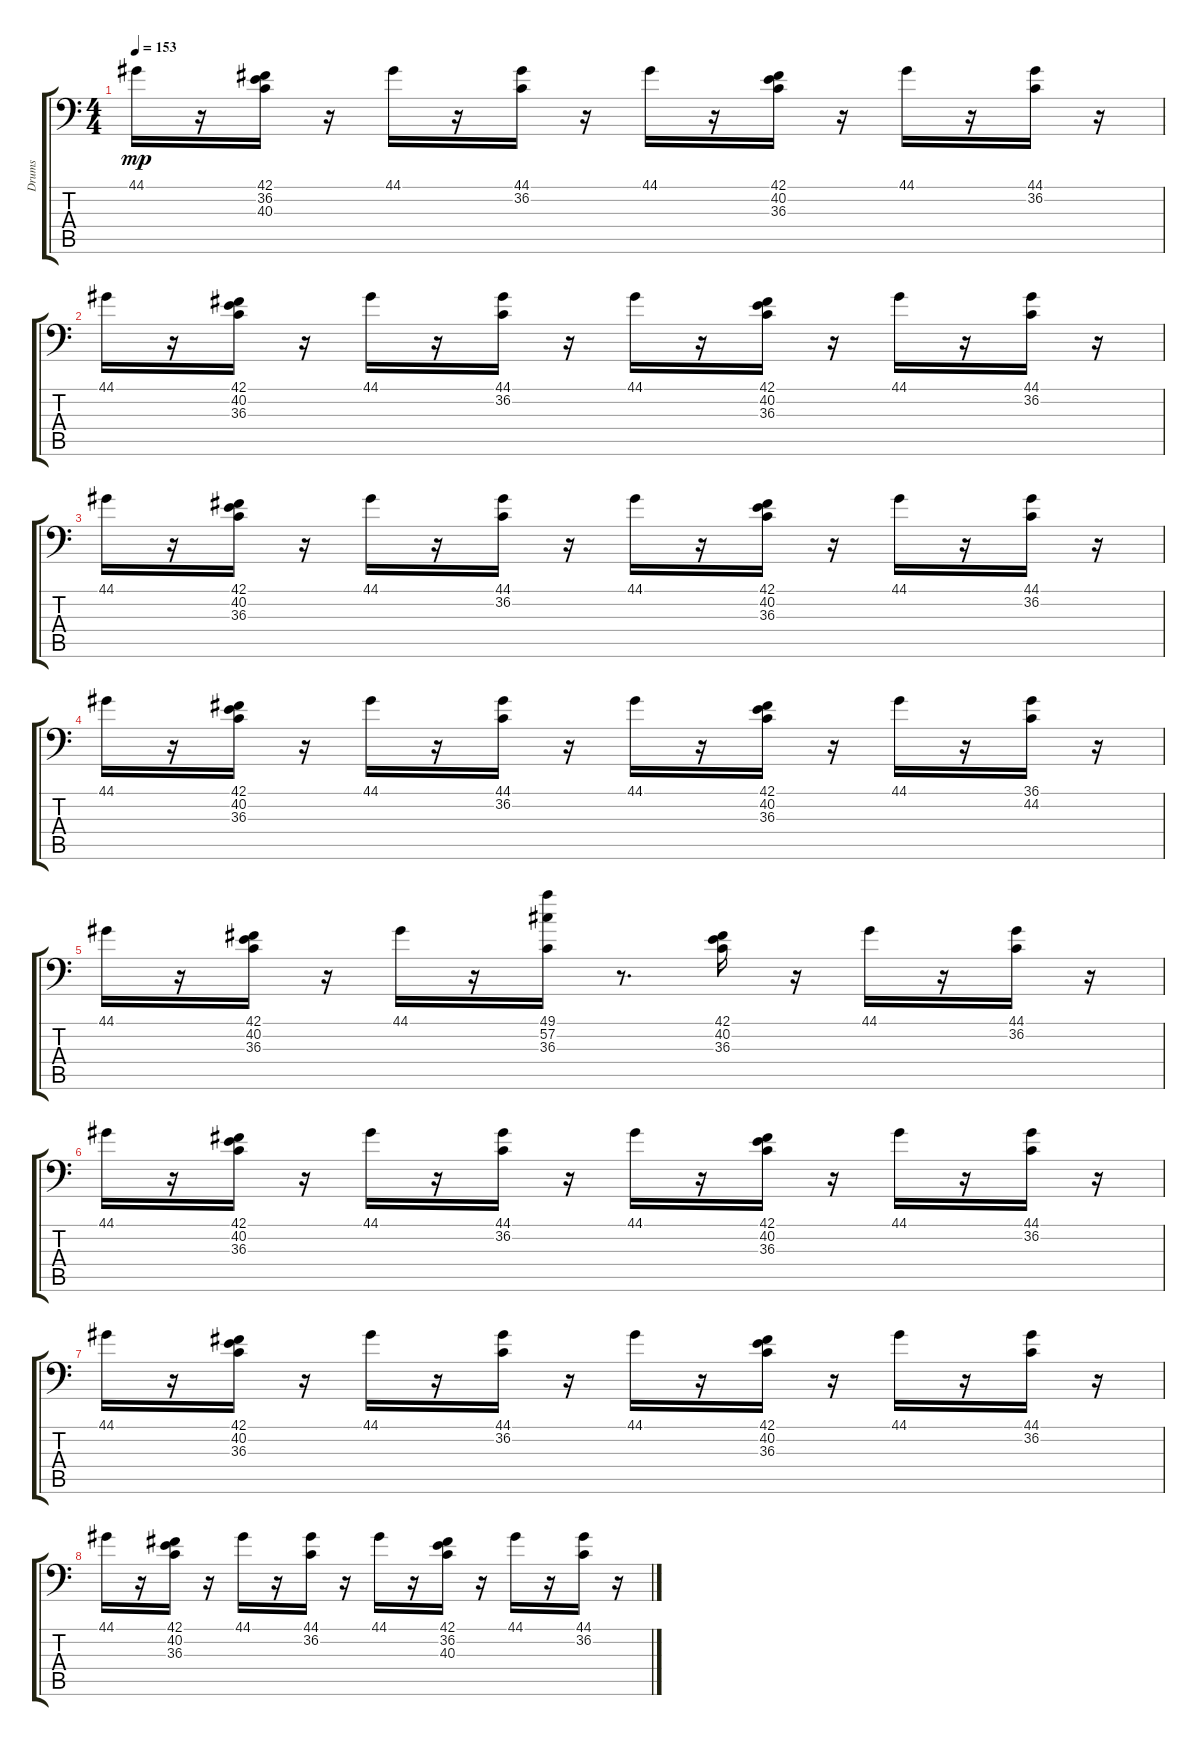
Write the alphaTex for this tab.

\track ("Drums" "Drums") {instrument acousticgrandpiano}
\staff {score tabs}
\tuning (C-1 C-1 C-1 C-1 C-1 C-1) {hide}
\ts (4 4)
\tempo 153
\clef f4
\ks c
44.1.16{dy mp} r.16 (42.1 36.2 40.3).16 r.16 44.1.16 r.16 (44.1 36.2).16 r.16 44.1.16 r.16 (42.1 40.2 36.3).16 r.16 44.1.16 r.16 (44.1 36.2).16 r.16 |
44.1.16 r.16 (42.1 40.2 36.3).16 r.16 44.1.16 r.16 (44.1 36.2).16 r.16 44.1.16 r.16 (42.1 40.2 36.3).16 r.16 44.1.16 r.16 (44.1 36.2).16 r.16 |
44.1.16 r.16 (42.1 40.2 36.3).16 r.16 44.1.16 r.16 (44.1 36.2).16 r.16 44.1.16 r.16 (42.1 40.2 36.3).16 r.16 44.1.16 r.16 (44.1 36.2).16 r.16 |
44.1.16 r.16 (42.1 40.2 36.3).16 r.16 44.1.16 r.16 (44.1 36.2).16 r.16 44.1.16 r.16 (42.1 40.2 36.3).16 r.16 44.1.16 r.16 (36.1 44.2).16 r.16 |
44.1.16 r.16 (42.1 40.2 36.3).16 r.16 44.1.16 r.16 (49.1 57.2 36.3).16 r.8{d} (42.1 40.2 36.3).16 r.16 44.1.16 r.16 (44.1 36.2).16 r.16 |
44.1.16 r.16 (42.1 40.2 36.3).16 r.16 44.1.16 r.16 (44.1 36.2).16 r.16 44.1.16 r.16 (42.1 40.2 36.3).16 r.16 44.1.16 r.16 (44.1 36.2).16 r.16 |
44.1.16 r.16 (42.1 40.2 36.3).16 r.16 44.1.16 r.16 (44.1 36.2).16 r.16 44.1.16 r.16 (42.1 40.2 36.3).16 r.16 44.1.16 r.16 (44.1 36.2).16 r.16 |
44.1.16 r.16 (42.1 40.2 36.3).16 r.16 44.1.16 r.16 (44.1 36.2).16 r.16 44.1.16 r.16 (42.1 36.2 40.3).16 r.16 44.1.16 r.16 (44.1 36.2).16 r.16
